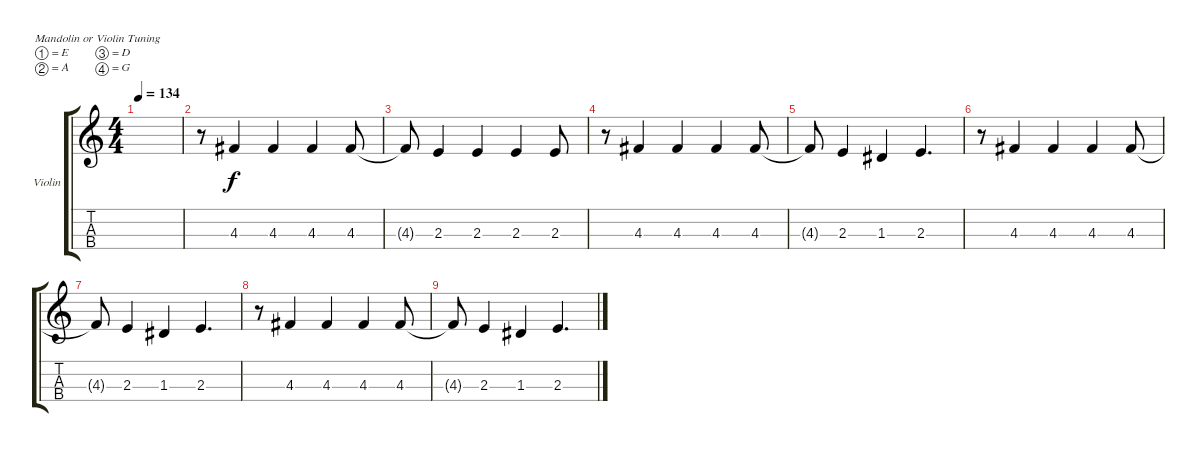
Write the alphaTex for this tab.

\defaultSystemsLayout 4
\bracketExtendMode groupsimilarinstruments
\firstSystemTrackNameOrientation horizontal
\otherSystemsTrackNameOrientation horizontal
\track ("harp- piccicato" "Violin") {instrument violin}
\staff {score tabs}
\tuning (E5 A4 D4 G3)
\ts (4 4)
\tempo 134
\clef g2
\ks c
|
r.8 4.3.4 4.3.4 4.3.4 4.3.8 |
4.3{t}.8 2.3.4 2.3.4 2.3.4 2.3.8 |
r.8 4.3.4 4.3.4 4.3.4 4.3.8 |
4.3{t}.8 2.3.4 1.3.4 2.3.4{d} |
r.8 4.3.4 4.3.4 4.3.4 4.3.8 |
4.3{t}.8 2.3.4 1.3.4 2.3.4{d} |
r.8 4.3.4 4.3.4 4.3.4 4.3.8 |
4.3{t}.8 2.3.4 1.3.4 2.3.4{d}
